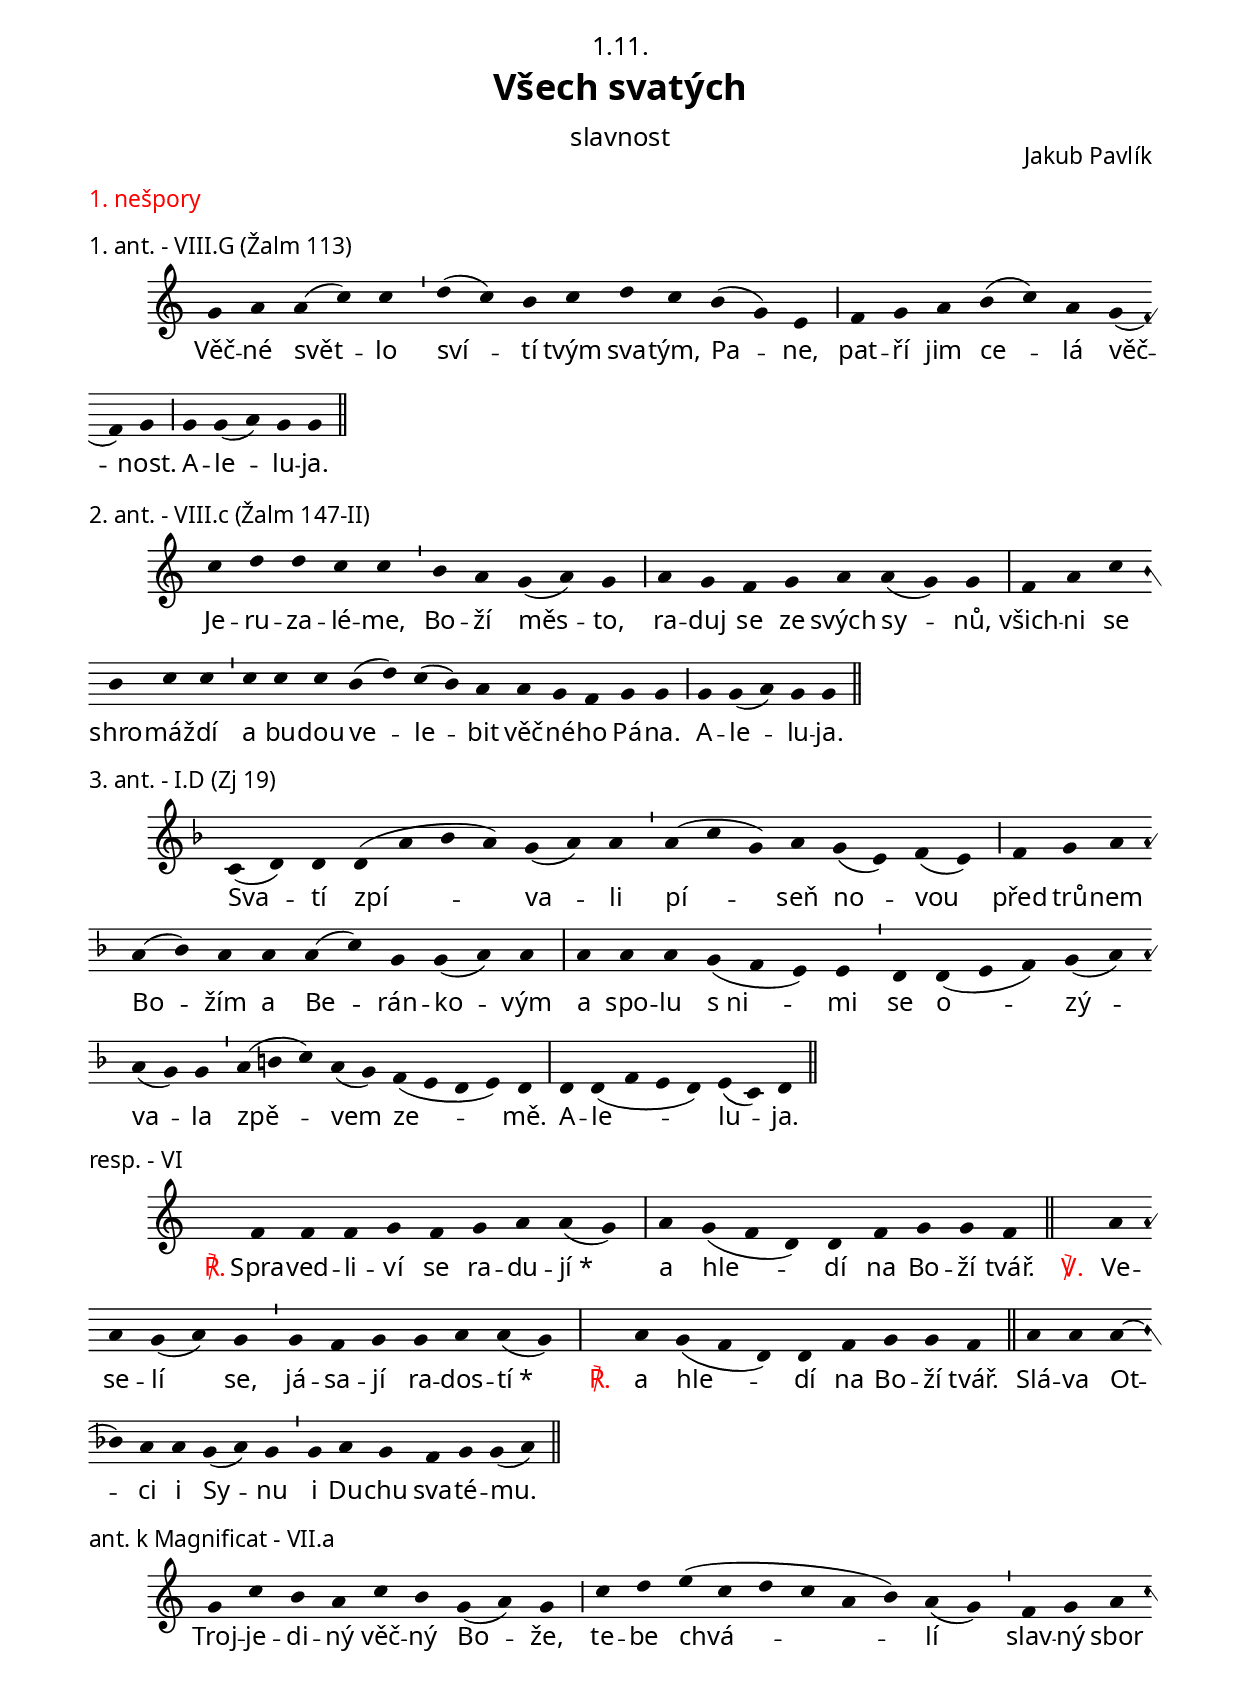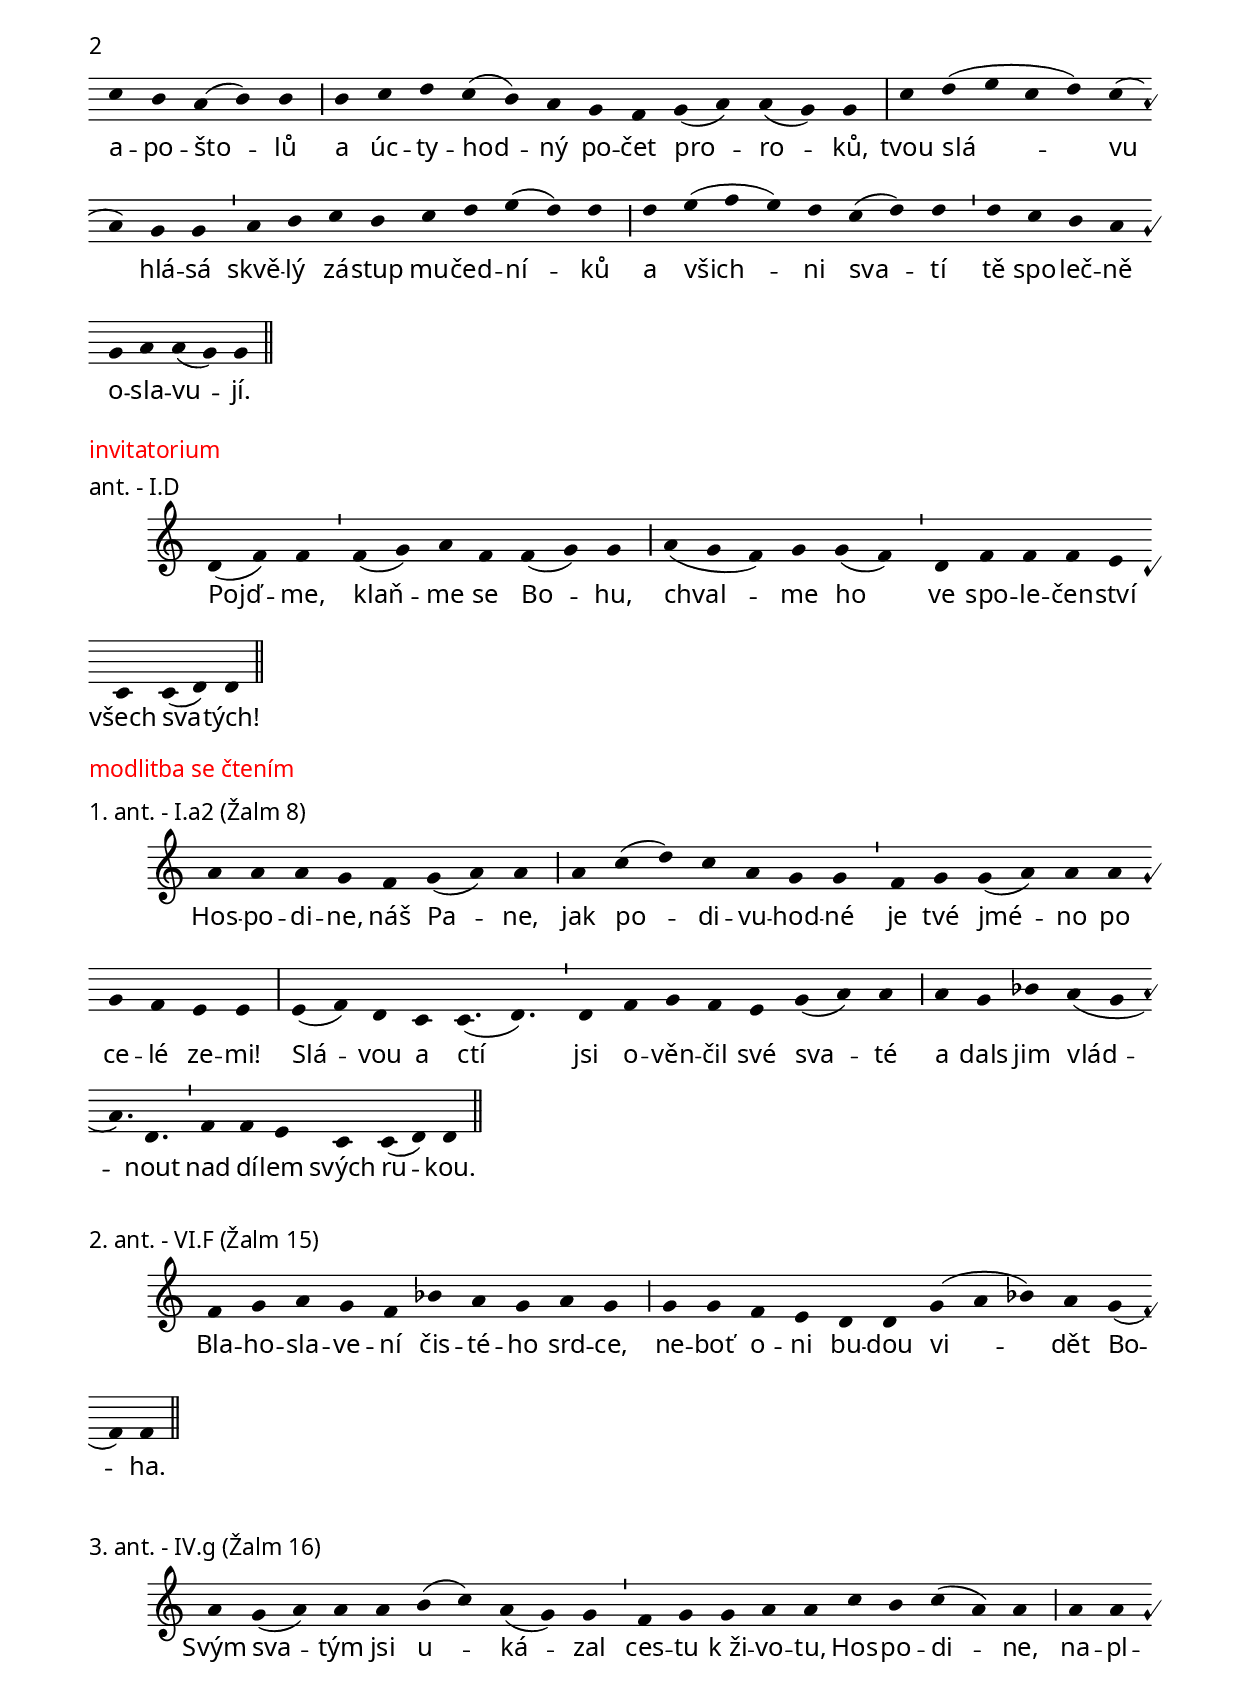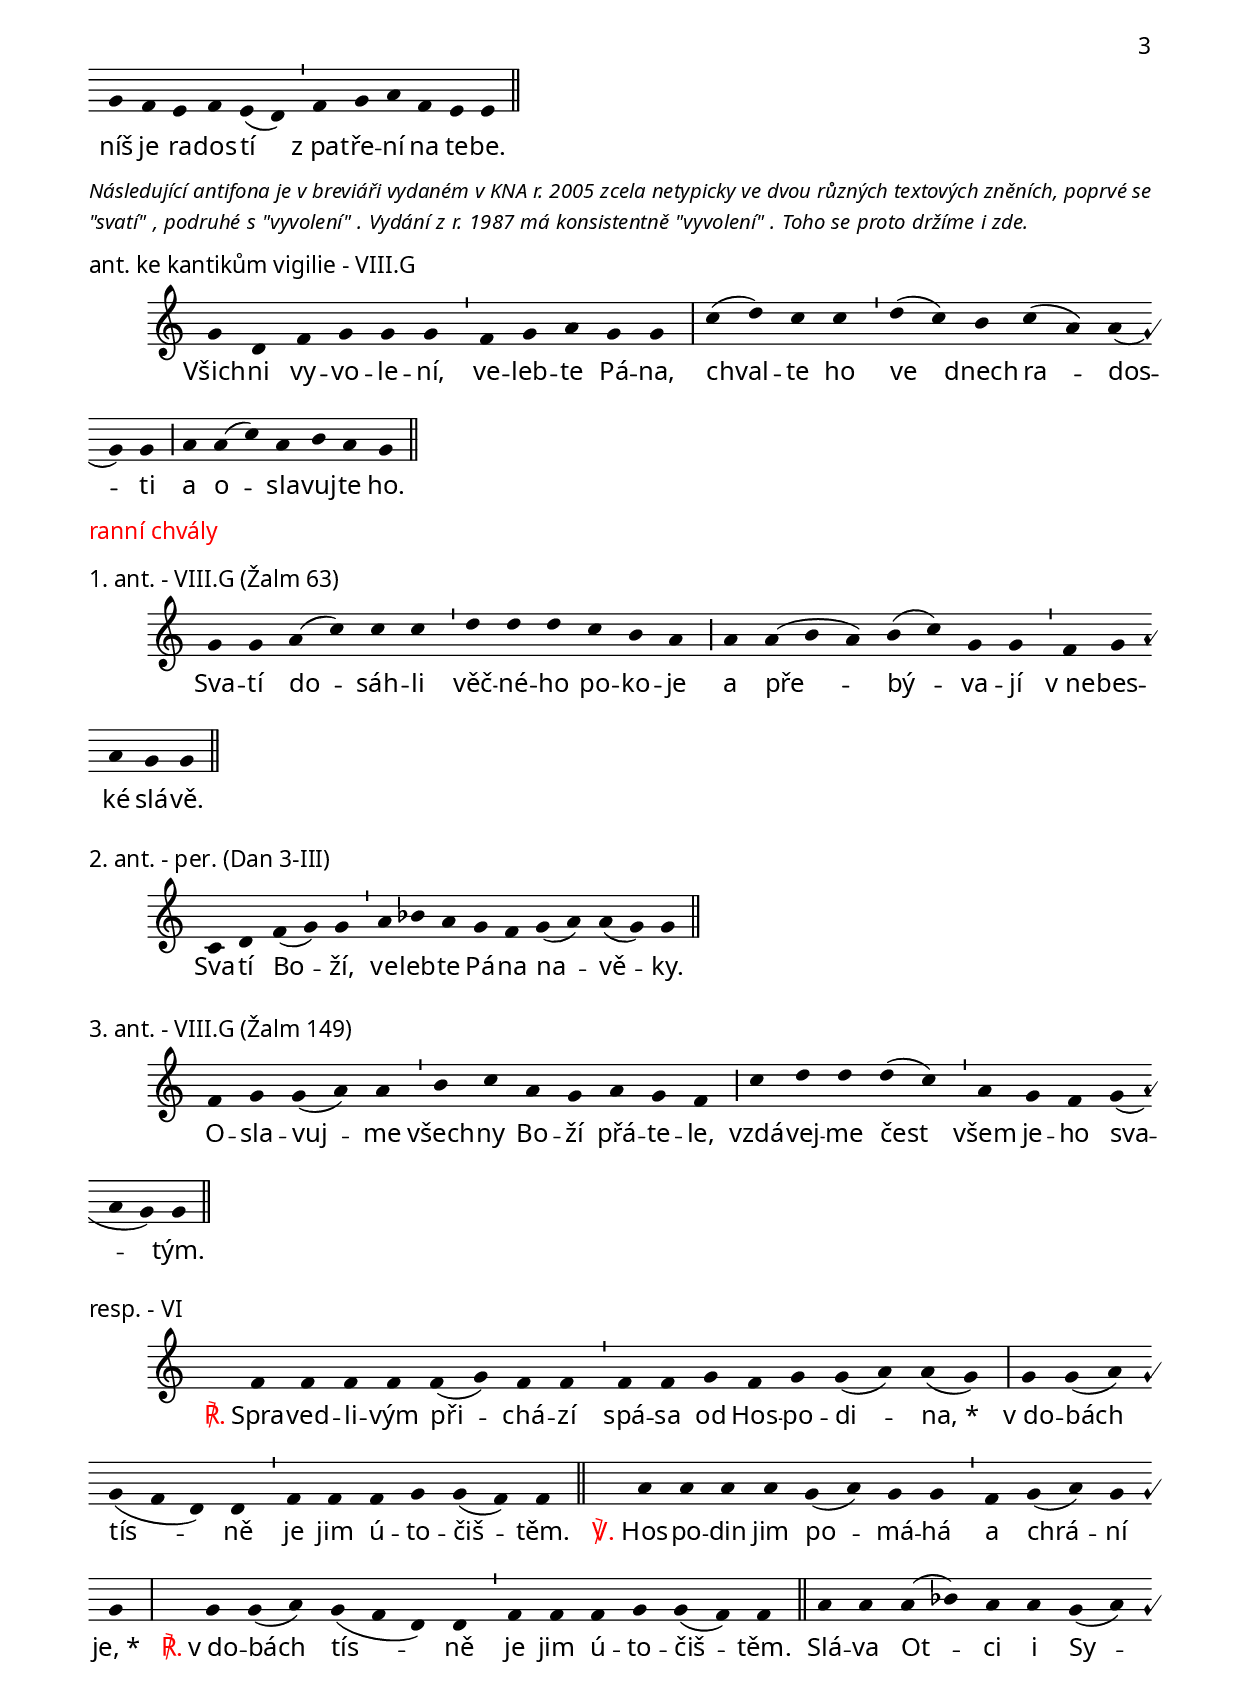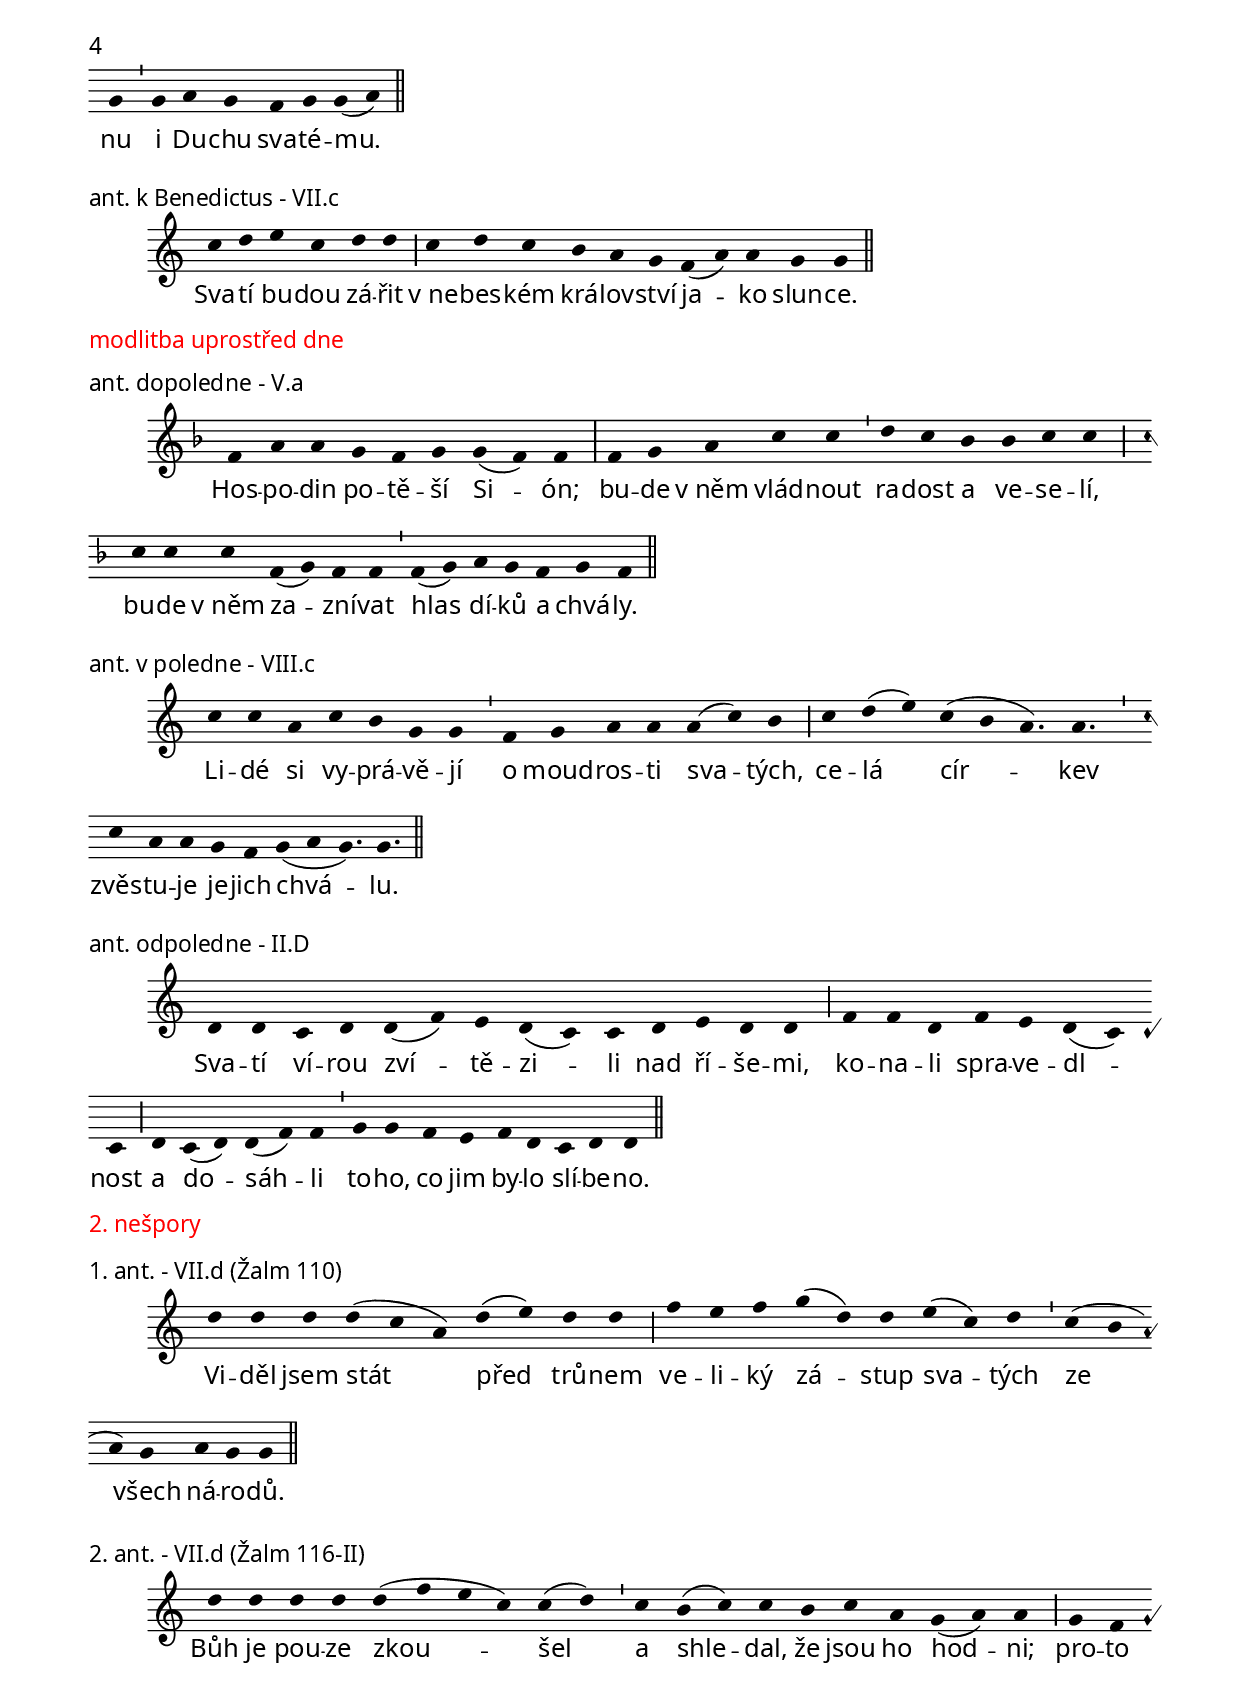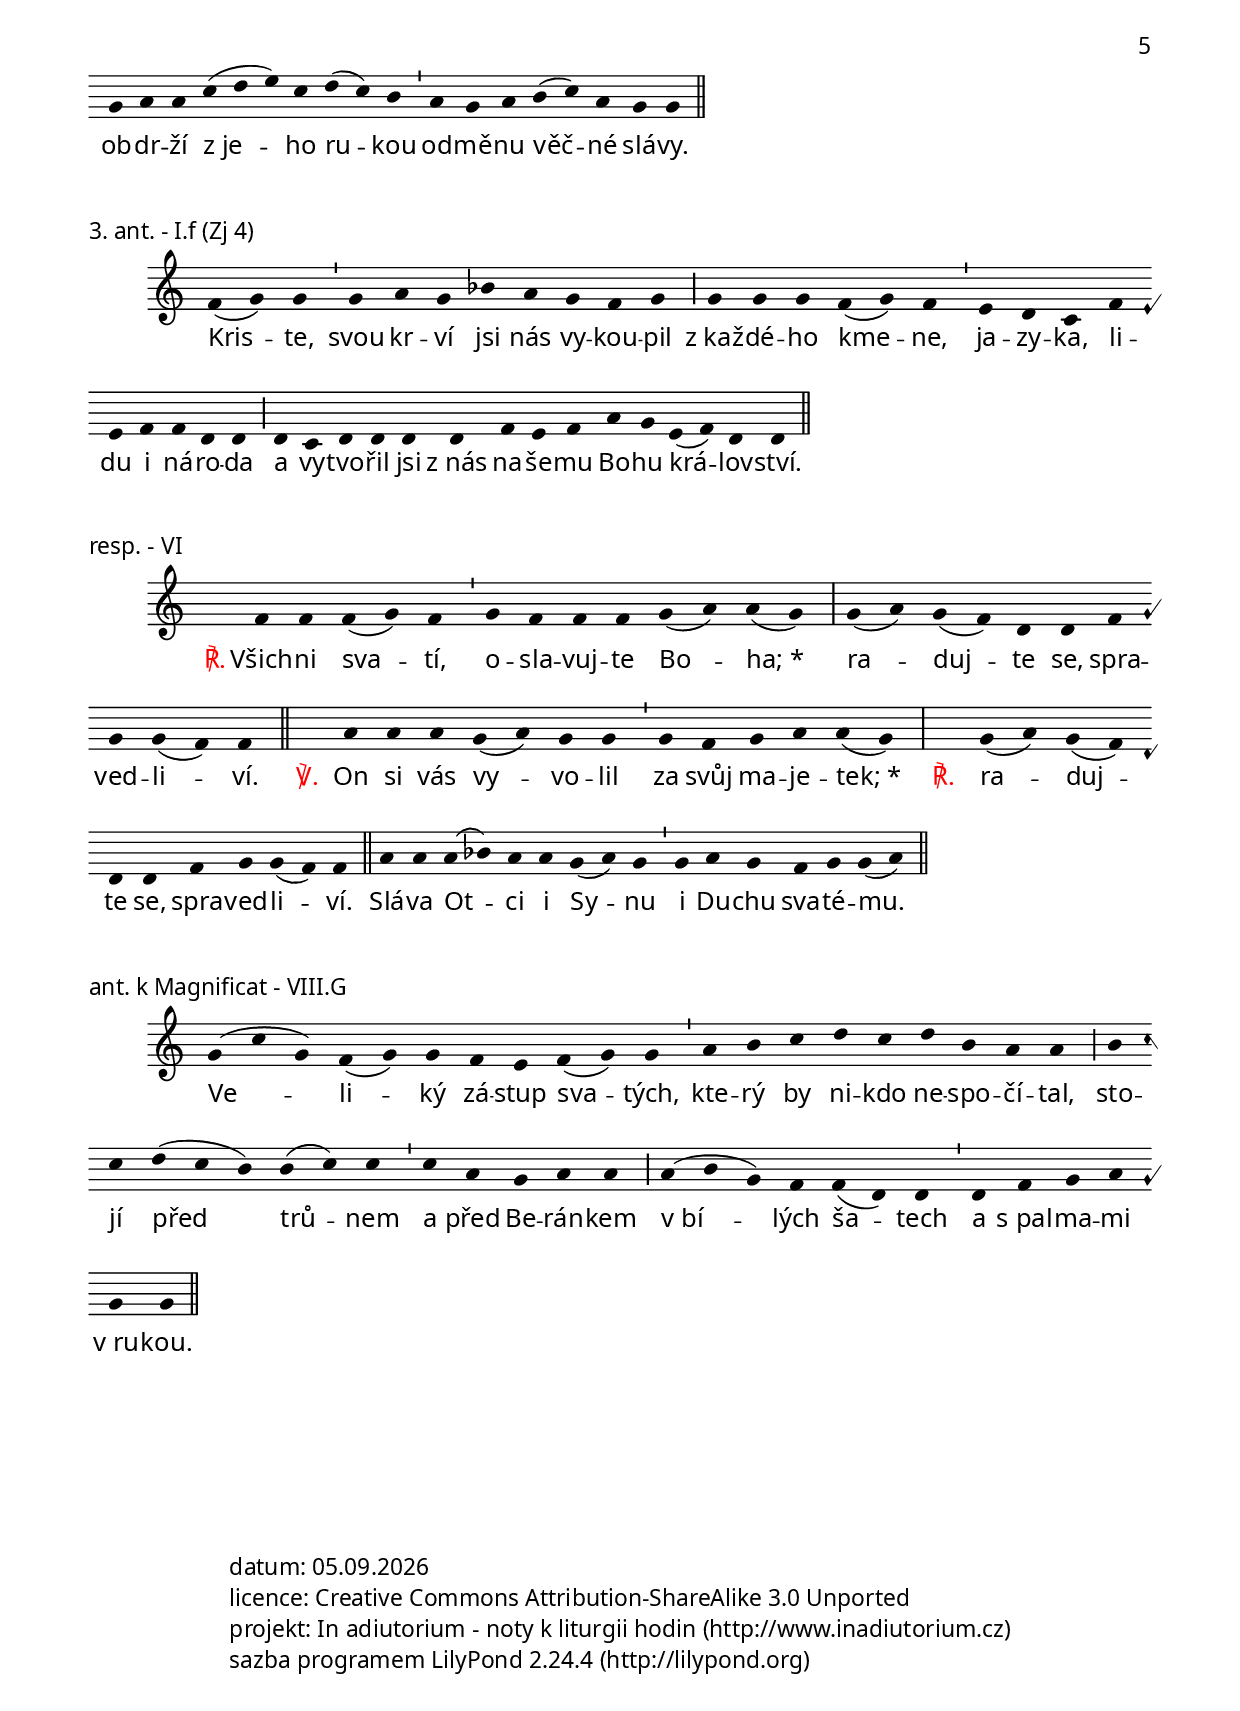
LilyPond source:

\version "2.16.0"

\include "../spolecne.ly"
\include "../dilyresponsorii.ly"

\header {
  title = \markup\titleSvatek
            "Všech svatých"
            slavnost
            1.11.
  composer = "Jakub Pavlík"
}

\markup {\nadpisHodinka {"1. nešpory"}}

\score {
  \relative c'' {
    \choralniRezim
    g4 a a( c) c \barMin d( c) b c d c b( g) e \barMaior
    f g a b( c) a g( f) g \barMaior
    g g( a) g g \barFinalis
  }
  \addlyrics {
    Věč -- né svět -- lo sví -- tí tvým sva -- tým, Pa -- ne,
    pat -- ří jim ce -- lá věč -- nost.
    A -- le -- lu -- ja.
  }
  \header {
    quid = "1. ant."
    modus = "VIII"
    differentia = "G"
    psalmus = "Žalm 113"
    id = "1ne-a1"
    fial = "fial://commune/commune_jedenmucednik.ly#1ne-amag-velik"
    piece = \markup {\sestavTitulek}
  }
}

\score {
  \relative c'' {
    \choralniRezim
    c4 d d c c \barMin b a g( a) g \barMaior
    a g f g a a( g) g \barMax
    f a c b c c \barMin
    c c c b( d) c( b) a a g f g g \barMaior
    g g( a) g g \barFinalis
  }
  \addlyrics {
    Je -- ru -- za -- lé -- me, Bo -- ží měs -- to,
    ra -- duj se ze svých sy -- nů,
    všich -- ni se shro -- máž -- dí
    a bu -- dou ve -- le -- bit věč -- né -- ho Pá -- na.
    A -- le -- lu -- ja.
  }
  \header {
    quid = "2. ant."
    modus = "VIII"
    differentia = "c"
    psalmus = "Žalm 147-II"
    id = "1ne-a2"
    fons = "2. část: žaltář, 4.t., pá, r.ch., 2.ant."
    fial = "fial://antifony/tyden4_6patek.ly#rch-ant2?konec&+aleluja"
    piece = \markup {\sestavTitulek}
  }
}

\score {
  \relative c' {
    \key f \major
    \choralniRezim
    c4( d) d d( a' bes a) g( a) a \barMin a( c g) a g( e) f( e) \barMaior
    f g a a( bes) a a a( c) g g( a) a \barMax
    a a a g( f e) e \barMin d d( e f) g( a) a( g) g \barMin a( b c) a( g) f( e d e) d \barMax

    d d( f e d) e( c) d \barFinalis
  }
  \addlyrics {
    Sva -- tí zpí -- va -- li pí -- seň no -- vou
    před trů -- nem Bo -- žím a Be -- rán -- ko -- vým
    a spo -- lu s_ni -- mi se o -- zý -- va -- la zpě -- vem ze -- mě.

    A -- le -- lu -- ja.
  }
  \header {
    quid = "3. ant."
    modus = "I"
    differentia = "D"
    psalmus = "Zj 19"
    id = "1ne-a3"
    fial = "fial://commune/commune_svatymuz.ly#2ne-a3"
    piece = \markup {\sestavTitulek}
  }
}

\score {
  \relative c' {
    \choralniRezim

    % R
    \neviditelna f
    f4 f f g f g a a( g) \barMax
    a g( f d) d f g g f \barFinalis
    % V
    \neviditelna a
    a4 a g( a) g \barMin g f g g a a( g) \barMax
    % R
    \neviditelna a
    a g( f d) d f g g f \barFinalis
    % Slava
    \respVIdoxologie \barFinalis
  }
  \addlyrics {
    \Response Spra -- ved -- li -- ví se ra -- du -- jí_*
    a hle -- dí na Bo -- ží tvář.
    \Verse Ve -- se -- lí se, já -- sa -- jí ra -- dos -- tí_*
    \Response a hle -- dí na Bo -- ží tvář.
    \textRespDoxologie
  }
  \header {
    quid = "resp."
    modus = "VI"
    id = "1ne-r"
    piece = \markup {\sestavTitulekResp}
  }
}

\score {
  \relative c'' {
    \choralniRezim
    g4 c b a c b g( a) g \barMaior
    c d e( c d c a b) a( g) \barMin f g a c b a( b) b \barMaior
    b c d c( b) a g f g( a) a( g) g \barMax

    c d( e c d) c( a) g g \barMin a b c b c d e( d) d \barMaior
    d e( f e) d c( d) d \barMin d c b a g a a( g) g \barFinalis
  }
  \addlyrics {
    Troj -- je -- di -- ný věč -- ný Bo -- že,
    te -- be chvá -- lí slav -- ný sbor a -- po -- što -- lů
    a úc -- ty -- hod -- ný po -- čet pro -- ro -- ků,

    tvou slá -- vu hlá -- sá skvě -- lý zá -- stup mu -- čed -- ní -- ků
    a všich -- ni sva -- tí tě spo -- leč -- ně o -- sla -- vu -- jí.
  }
  \header {
    quid = "ant. k Magnificat"
    modus = "VII"
    differentia = "a"
    psalmus = ""
    placet = "věnovat jí trochu péče, zejm. úvodu"
    id = "1ne-amag"
    piece = \markup {\sestavTitulekBezZalmu}
  }
}

\markup {\nadpisHodinka {"invitatorium"}}

\score {
  \relative c' {
    \choralniRezim
    d( f) f \barMin f( g) a f f( g) g \barMaior
    a( g f) g g( f) \barMin d f f f e c c( d) d \barFinalis
  }
  \addlyrics {
    Pojď -- me, klaň -- me se Bo -- hu,
    chval -- me ho ve spo -- le -- čen -- ství všech sva -- tých!
  }
  \header {
    quid = "ant."
    modus = "I"
    differentia = "D"
    psalmus = ""
    fial = "commune/commune_svatymuz.ly#invit1?zacatek=12"
    id = "invit"
    piece = \markup {\sestavTitulekBezZalmu}
  }
}

\markup {\nadpisHodinka {"modlitba se čtením"}}

\score {
  \relative c'' {
    \choralniRezim
    a4 a a g f g( a) a \barMaior
    a c( d) c a g g \barMin f g g( a) a a g f e e \barMax

    e( f) d c c4.( d) \barMin d4 f g f e g( a) a \barMaior
    a g bes a( g a4.) d, \barMin f4 f e c c( d) d \barFinalis
  }
  \addlyrics {
    Hos -- po -- di -- ne, náš Pa -- ne,
    jak po -- di -- vu -- hod -- né je tvé jmé -- no po ce -- lé ze -- mi!

    Slá -- vou a ctí jsi o -- věn -- čil své sva -- té
    a dals jim vlád -- nout nad dí -- lem svých ru -- kou.
  }
  \header {
    quid = "1. ant."
    modus = "I"
    differentia = "a2"
    psalmus = "Žalm 8"
    fial = "sanktoral/0705cyrilametodej.ly#2ne-a2"
    id = "mc-a1"
    piece = \markup {\sestavTitulek}
  }
}

\score {
  \relative c' {
    \choralniRezim
    f4 g a g f bes a g a g \barMaior
    g g f e d d g( a bes) a g( f) f \barFinalis
  }
  \addlyrics {
    Bla -- ho -- sla -- ve -- ní čis -- té -- ho srd -- ce,
    ne -- boť o -- ni bu -- dou vi -- dět Bo -- ha.
  }
  \header {
    quid = "2. ant."
    modus = "VI"
    differentia = "F"
    psalmus = "Žalm 15"
    fial = "antifony/tyden1_2pondeli.ly#ne-ant2"
    id = "mc-a2"
    piece = \markup {\sestavTitulek}
  }
}

\score {
  \relative c'' {
    \choralniRezim
    a4 g( a) a a b( c) a( g) g \barMin
    f g g a a
    c b c( a) a \barMaior
    a a g f e f e( d) \barMin
    f g a f e e \barFinalis
  }
  \addlyrics {
    Svým sva -- tým jsi u -- ká -- zal
    ces -- tu k_ži -- vo -- tu,
    Hos -- po -- di -- ne,
    na -- pl -- níš je ra -- dos -- tí
    z_pat -- ře -- ní na te -- be.
  }
  \header {
    quid = "3. ant."
    modus = "IV"
    differentia = "g"
    psalmus = "Žalm 16"
    id = "mc-a3"
    piece = \markup {\sestavTitulek}
  }
}

\markup\justify\small\italic{
  Následující antifona je v breviáři vydaném v KNA r. 2005
  zcela netypicky ve dvou různých textových zněních,
  poprvé se "\"svatí\"", podruhé s "\"vyvolení\"".
  Vydání z r. 1987 má konsistentně "\"vyvolení\"".
  Toho se proto držíme i zde.
}

\score {
  \relative c'' {
    \choralniRezim
    g4 d f g g g \barMin f g a g g \barMax
    c( d) c c \barMin d( c) b c( a) a( g) g \barMaior
    a a( c) a b a g \barFinalis
  }
  \addlyrics {
    Všich -- ni vy -- vo -- le -- ní,
    ve -- leb -- te Pá -- na,
    chval -- te ho ve dnech ra -- dos -- ti
    a o -- sla -- vuj -- te ho.
  }
  \header {
    quid = "ant. ke kantikům vigilie"
    modus = "VIII"
    differentia = "G"
    psalmus = ""
    fial = "antifony/velikonoce_tyden1_3utery.ly#rch-a2?konec=16&-aleluja"
    id = "mc-avig"
    piece = \markup {\sestavTitulekBezZalmu}
  }
}

\markup {\nadpisHodinka {"ranní chvály"}}

\score {
  \relative c'' {
    \choralniRezim
    g4 g a( c) c c \barMin d d d c b a \barMaior
    a a( b a) b( c) g g \barMin  f g a g g \barFinalis
  }
  \addlyrics {
    Sva -- tí do -- sáh -- li věč -- né -- ho po -- ko -- je
    a pře -- bý -- va -- jí v_ne -- bes -- ké slá -- vě.
  }
  \header {
    quid = "1. ant."
    modus = "VIII"
    differentia = "G"
    psalmus = "Žalm 63"
    id = "rch-a1"
    fial = "fial://commune/commune_jedenmucednik.ly#2ne-amag"
    piece = \markup {\sestavTitulek}
  }
}

\score {
  \relative c' {
    \choralniRezim
    c4 d f( g) g \barMin
    a bes a g f g( a) a( g) g \barFinalis
  }
  \addlyrics {
    Sva -- tí Bo -- ží,
    ve -- leb -- te Pá -- na na -- vě -- ky.
  }
  \header {
    quid = "2. ant."
    modus = "per"
    differentia = ""
    psalmus = "Dan 3-III"
    fial = "commune/commune_jedenmucednik.ly#rch-a2?-aleluja&konec=11"
    id = "rch-a2"
    piece = \markup {\sestavTitulek}
  }
}

\score {
  \relative c' {
    \choralniRezim
    f4 g g( a) a \barMin b c a g a g f \barMaior
    c' d d d( c) \barMin a g f g( a g) g \barFinalis
  }
  \addlyrics {
    O -- sla -- vuj -- me všech -- ny Bo -- ží přá -- te -- le,
    vzdá -- vej -- me čest všem je -- ho sva -- tým.
  }
  \header {
    quid = "3. ant."
    modus = "VIII"
    differentia = "G"
    psalmus = "Žalm 149"
    id = "rch-a3"
    piece = \markup {\sestavTitulek}
  }
}

\score {
  \relative c' {
    \choralniRezim

    % R
    \neviditelna f
    f4 f f f f( g) f f \barMin f f g f g g( a) a( g) \barMax
    g g( a) g( f d) d \barMin f f f g g( f) f \barFinalis
    % V
    \neviditelna a
    a4 a a a g( a) g g \barMin f g( a) g g \barMax
    % R
    \neviditelna a
    g g( a) g( f d) d \barMin f f f g g( f) f \barFinalis
    % Slava
    \respVIdoxologie \barFinalis
  }
  \addlyrics {
    \Response Spra -- ved -- li -- vým při -- chá -- zí spá -- sa od Hos -- po -- di -- na,_*
    v_do -- bách tís -- ně je jim ú -- to -- čiš -- těm.
    \Verse Hos -- po -- din jim po -- má -- há a chrá -- ní je,_*
    \Response v_do -- bách tís -- ně je jim ú -- to -- čiš -- těm.
    \textRespDoxologie
  }
  \header {
    quid = "resp."
    modus = "VI"
    id = "rch-r"
    fons = "commune více muč., 2. nešp."
    fial = "fial://commune/commune_vicemucedniku.ly#2ne-resp"
    piece = \markup {\sestavTitulekResp}
  }
}

\score {
  \relative c'' {
    \choralniRezim
    c4 d e c d d \barMaior
    c d c b a g f( a) a g g \barFinalis
  }
  \addlyrics {
    Sva -- tí bu -- dou zá -- řit
    v_ne -- bes -- kém krá -- lov -- ství ja -- ko slun -- ce.
  }
  \header {
    quid = "ant. k Benedictus"
    modus = "VII"
    differentia = "c"
    psalmus = ""
    id = "rch-aben"
    piece = \markup {\sestavTitulekBezZalmu}
  }
}

\markup {\nadpisHodinka {"modlitba uprostřed dne"}}

\score {
  \relative c' {
    \choralniRezim
    \key f \major
    f4 a a g f g g( f) f \barMax
    f g a c c \barMin d c bes bes c c \barMaior
    c c c f,( g) f f \barMin f( g) a g f g f \barFinalis
  }
  \addlyrics {
    Hos -- po -- din po -- tě -- ší Si -- ón;
    bu -- de v_něm vlád -- nout ra -- dost a ve -- se -- lí,
    bu -- de v_něm za -- zní -- vat hlas dí -- ků a chvá -- ly.
  }
  \header {
    quid = "ant. dopoledne"
    modus = "V"
    differentia = "a"
    psalmus = ""
    id = "tercie"
    piece = \markup {\sestavTitulekBezZalmu}
  }
}

\score {
  \relative c'' {
    \choralniRezim
    c4 c a c b g g \barMin f g a a a( c) b \barMaior
    c d( e) c( b a4.) a \barMin c4 a a g f g( a g4.) g \barFinalis
  }
  \addlyrics {
    Li -- dé si vy -- prá -- vě -- jí o moud -- ros -- ti sva -- tých,
    ce -- lá cír -- kev zvěs -- tu -- je je -- jich chvá -- lu.
  }
  \header {
    quid = "ant. v poledne"
    modus = "VIII"
    differentia = "c"
    psalmus = ""
    id = "sexta"
    piece = \markup {\sestavTitulekBezZalmu}
  }
}

\score {
  \relative c' {
    \choralniRezim
    d4 d c d d( f) e d( c) c d e d d \barMaior
    f f d f e d( c) c \barMaior
    d c( d) d( f) f \barMin g g f e f d c d d \barFinalis
  }
  \addlyrics {
    Sva -- tí ví -- rou zví -- tě -- zi -- li nad ří -- še -- mi,
    ko -- na -- li spra -- ve -- dl -- nost
    a do -- sáh -- li to -- ho, co jim by -- lo slí -- be -- no.
  }
  \header {
    quid = "ant. odpoledne"
    modus = "II"
    differentia = "D"
    psalmus = ""
    id = "nona"
    piece = \markup {\sestavTitulekBezZalmu}
  }
}

\markup {\nadpisHodinka {"2. nešpory"}}

\score {
  \relative c'' {
    \choralniRezim
    d4 d d d( c a) d( e) d d \barMaior
    f e f g( d) d e( c) d \barMin c( b a) g a g g  \barFinalis
  }
  \addlyrics {
    Vi -- děl jsem stát před trů -- nem
    ve -- li -- ký zá -- stup sva -- tých ze všech ná -- ro -- dů.
  }
  \header {
    quid = "1. ant."
    modus = "VII"
    differentia = "d"
    psalmus = "Žalm 110"
    placet = "závěr málo uspokojivý"
    id = "2ne-a1"
    piece = \markup {\sestavTitulek}
  }
}

\score {
  \relative c'' {
    \choralniRezim
    d4 d d d d( f e c) c( d) \barMin
    c b( c) c b c a g( a) a \barMaior
    g f g a a c( d e) c d( c) b \barMin
    a g a b( c) a g g \barFinalis
  }
  \addlyrics {
    Bůh je pou -- ze zkou -- šel
    a shle -- dal, že jsou ho hod -- ni;
    pro -- to ob -- dr -- ží z_je -- ho ru -- kou
    od -- mě -- nu věč -- né slá -- vy.
  }
  \header {
    quid = "2. ant."
    modus = "VII"
    differentia = "d"
    psalmus = "Žalm 116-II"
    id = "2ne-a2"
    piece = \markup {\sestavTitulek}
  }
}

\score {
  \relative c' {
    \choralniRezim
    f4( g) g \barMin g a g bes a g f g \barMaior
    g g g f( g) f \barMin e d c f e f f d d \barMaior
    d c d d d d f e f a g e( f) d d \barFinalis
  }
  \addlyrics {
    Kris -- te, svou kr -- ví jsi nás vy -- kou -- pil
    z_kaž -- dé -- ho kme -- ne, ja -- zy -- ka, li -- du i ná -- ro -- da
    a vy -- tvo -- řil jsi z_nás na -- še -- mu Bo -- hu krá -- lov -- ství.
  }
  \header {
    quid = "3. ant."
    modus = "I"
    differentia = "f"
    psalmus = "Zj 4"
    id = "2ne-a3"
    placet = "melodie na prvním 'jsi' mě sice nedráždí, ale pravděpodobně není zcela košer"
    piece = \markup {\sestavTitulek}
  }
}

\score {
  \relative c' {
    \choralniRezim

    % R
    \neviditelna c
    f f f( g) f \barMin g f f f g( a) a( g) \barMax
    g( a) g( f) d d f g g( f) f \barFinalis
    % V
    \neviditelna a
    a a a g( a) g g \barMin g f g a a( g) \barMax
    % R
    \neviditelna a
    g( a) g( f) d d f g g( f) f \barFinalis
    % Slava
    \respVIdoxologie \barFinalis
  }
  \addlyrics {
    \Response Všich -- ni sva -- tí, o -- sla -- vuj -- te Bo -- ha;_*
    ra -- duj -- te se, spra -- ved -- li -- ví.
    \Verse On si vás vy -- vo -- lil za svůj ma -- je -- tek;_*
    \Response ra -- duj -- te se, spra -- ved -- li -- ví.
    \textRespDoxologie
  }
  \header {
    quid = "resp."
    modus = "VI"
    id = "2ne-r"
    piece = \markup {\sestavTitulekResp}
  }
}

\score {
  \relative c'' {
    \choralniRezim
    g4( c g) f( g) g f e f( g) g \barMin
    a b c d c d b a a \barMaior
    b c d( c b) b( c) c \barMin c a g a a \barMaior
    a( b g) f f( d) d \barMin d f g a g g \barFinalis
  }
  \addlyrics {
    Ve -- li -- ký zá -- stup sva -- tých,
    kte -- rý by ni -- kdo ne -- spo -- čí -- tal,
    sto -- jí před trů -- nem a před Be -- rán -- kem
    v_bí -- lých ša -- tech a s_pal -- ma -- mi v_ru -- kou.
  }
  \header {
    quid = "ant. k Magnificat"
    modus = "VIII"
    differentia = "G"
    psalmus = ""
    placet = "postup _v bílých šatech_ je hodně nestandardní"
    id = "2ne-amag"
    piece = \markup {\sestavTitulekBezZalmu}
  }
}